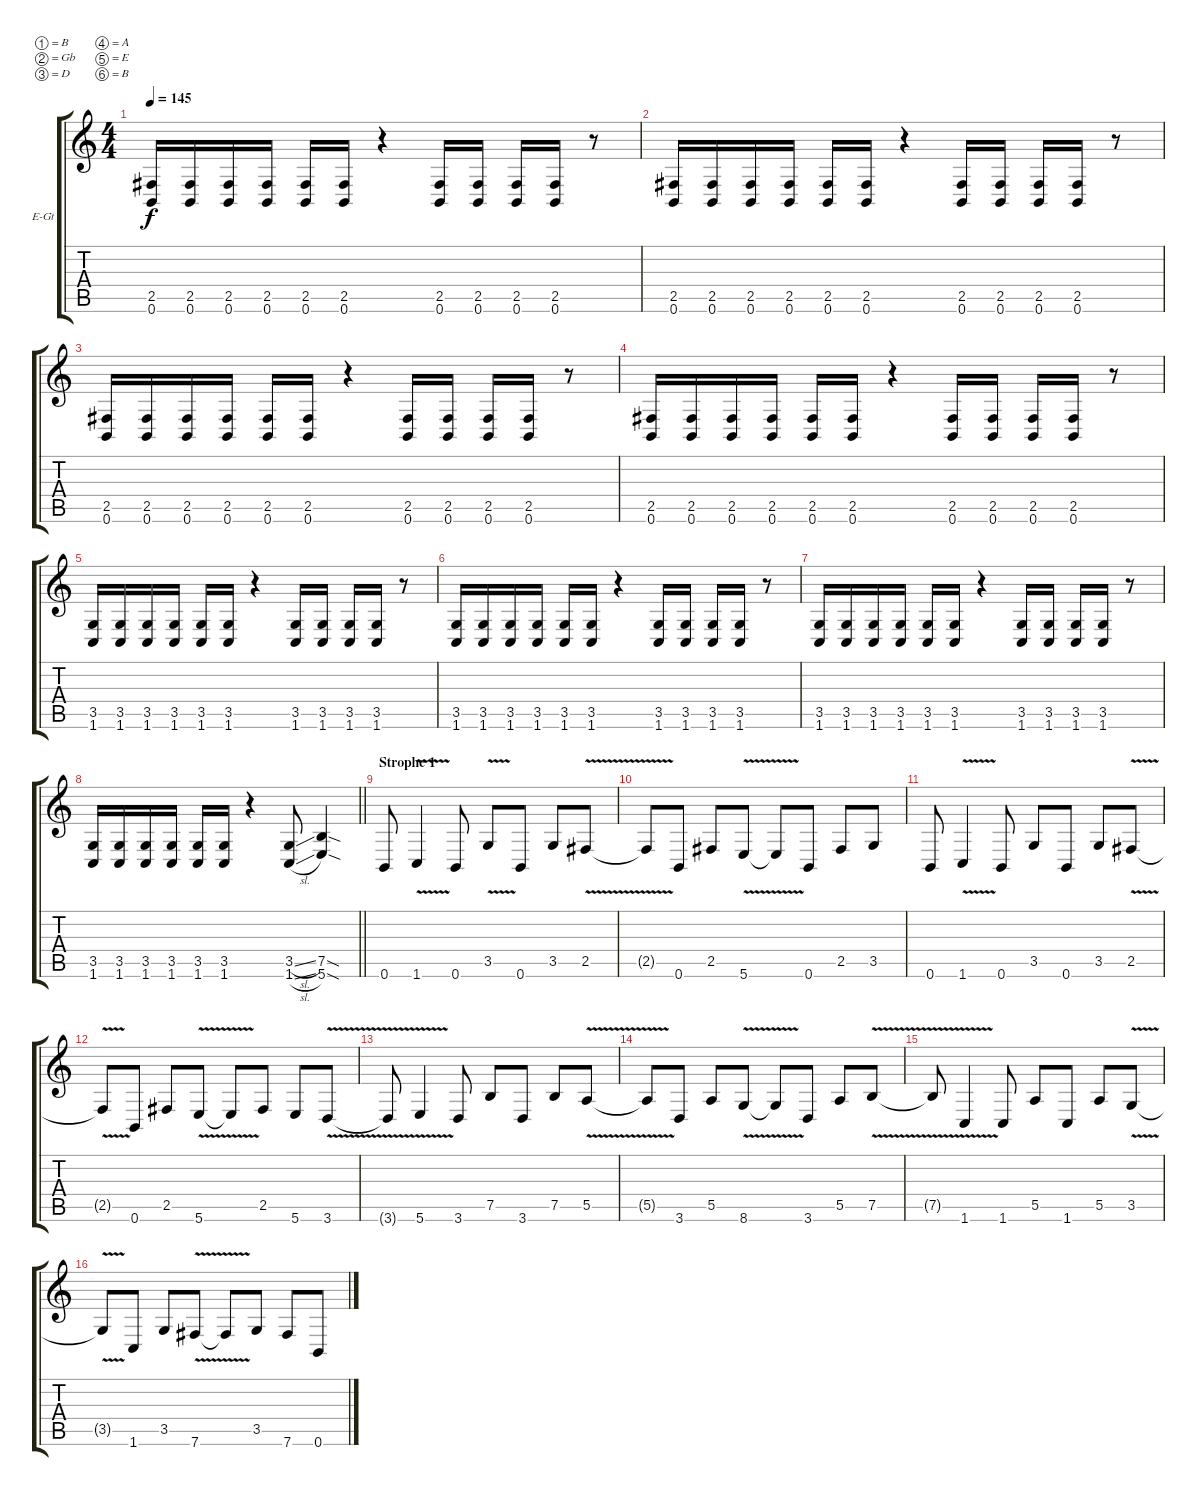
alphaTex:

\bracketExtendMode groupsimilarinstruments
\firstSystemTrackNameOrientation horizontal
\otherSystemsTrackNameOrientation horizontal
\track ("RG LEFT" "E-Gt") {instrument distortionguitar}
\staff {score tabs}
\tuning (B3 Gb3 D3 A2 E2 B1)
\ts (4 4)
\tempo 145
\clef g2
\ks c
(2.5 0.6).16{dy f} (2.5 0.6).16 (2.5 0.6).16 (2.5 0.6).16 (2.5 0.6).16 (2.5 0.6).16 r.4 (2.5 0.6).16 (2.5 0.6).16 (2.5 0.6).16 (2.5 0.6).16 r.8 |
(2.5 0.6).16 (2.5 0.6).16 (2.5 0.6).16 (2.5 0.6).16 (2.5 0.6).16 (2.5 0.6).16 r.4 (2.5 0.6).16 (2.5 0.6).16 (2.5 0.6).16 (2.5 0.6).16 r.8 |
(2.5 0.6).16 (2.5 0.6).16 (2.5 0.6).16 (2.5 0.6).16 (2.5 0.6).16 (2.5 0.6).16 r.4 (2.5 0.6).16 (2.5 0.6).16 (2.5 0.6).16 (2.5 0.6).16 r.8 |
(2.5 0.6).16 (2.5 0.6).16 (2.5 0.6).16 (2.5 0.6).16 (2.5 0.6).16 (2.5 0.6).16 r.4 (2.5 0.6).16 (2.5 0.6).16 (2.5 0.6).16 (2.5 0.6).16 r.8 |
(3.5 1.6).16 (3.5 1.6).16 (3.5 1.6).16 (3.5 1.6).16 (3.5 1.6).16 (3.5 1.6).16 r.4 (3.5 1.6).16 (3.5 1.6).16 (3.5 1.6).16 (3.5 1.6).16 r.8 |
(3.5 1.6).16 (3.5 1.6).16 (3.5 1.6).16 (3.5 1.6).16 (3.5 1.6).16 (3.5 1.6).16 r.4 (3.5 1.6).16 (3.5 1.6).16 (3.5 1.6).16 (3.5 1.6).16 r.8 |
(3.5 1.6).16 (3.5 1.6).16 (3.5 1.6).16 (3.5 1.6).16 (3.5 1.6).16 (3.5 1.6).16 r.4 (3.5 1.6).16 (3.5 1.6).16 (3.5 1.6).16 (3.5 1.6).16 r.8 |
\barLineRight lightlight
(3.5 1.6).16 (3.5 1.6).16 (3.5 1.6).16 (3.5 1.6).16 (3.5 1.6).16 (3.5 1.6).16 r.4 (3.5{sl} 1.6{sl}).8 (7.5{sod} 5.6{sod}).4 |
\section ("" "Strophe 1")
0.6.8 1.6{v}.4 0.6.8 3.5{v}.8 0.6.8 3.5.8 2.5{v}.8 |
2.5{v t}.8 0.6.8 2.5.8 5.6{v}.8 5.6{v t}.8 0.6.8 2.5.8 3.5.8 |
0.6.8 1.6{v}.4 0.6.8 3.5.8 0.6.8 3.5.8 2.5{v}.8 |
2.5{v t}.8 0.6.8 2.5.8 5.6{v}.8 5.6{v t}.8 2.5.8 5.6.8 3.6{v}.8 |
3.6{v t}.8 5.6{v}.4 3.6.8 7.5.8 3.6.8 7.5.8 5.5{v}.8 |
5.5{v t}.8 3.6.8 5.5.8 8.6{v}.8 8.6{v t}.8 3.6.8 5.5.8 7.5{v}.8 |
7.5{v t}.8 1.6{v}.4 1.6.8 5.5.8 1.6.8 5.5.8 3.5{v}.8 |
3.5{v t}.8 1.6.8 3.5.8 7.6{v}.8 7.6{v t}.8 3.5.8 7.6.8 0.6.8
